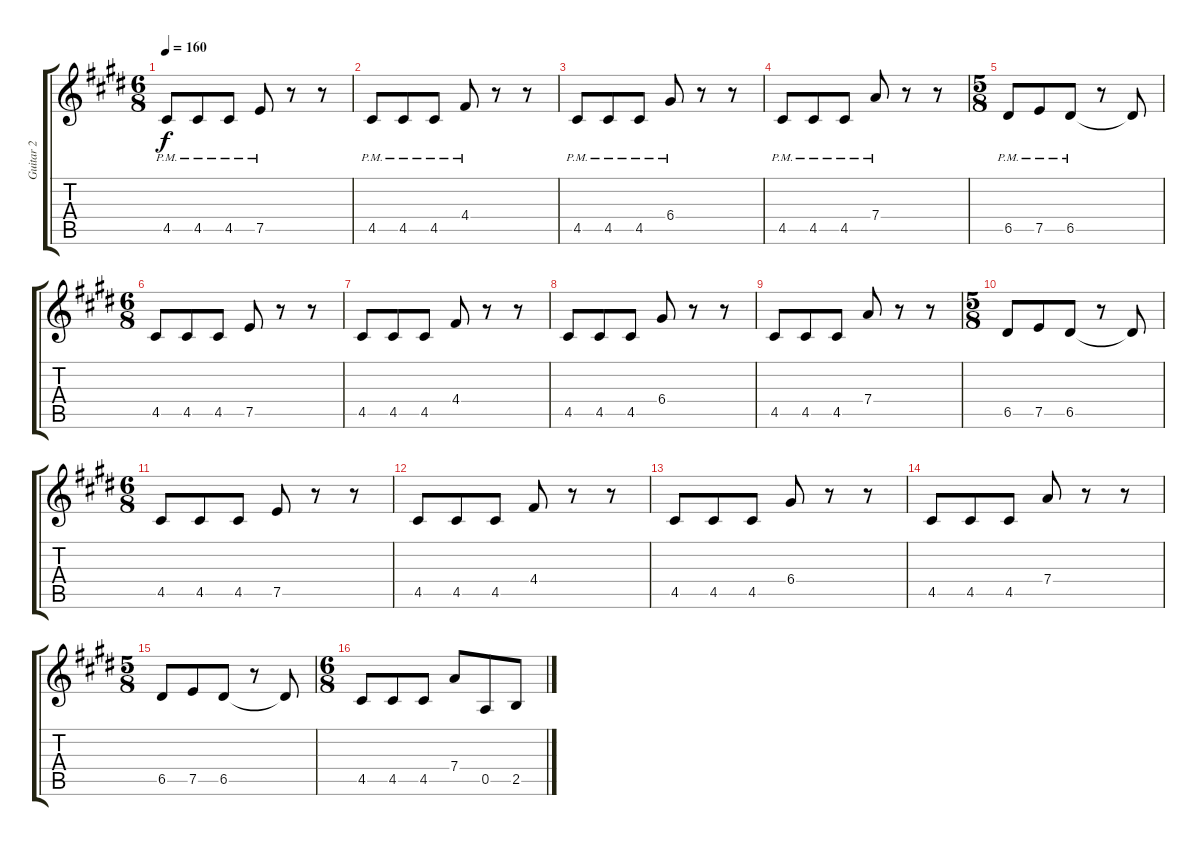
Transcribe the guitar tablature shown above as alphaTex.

\track ("Guitar 2" "Guitar 2") {instrument overdrivenguitar}
\staff {score tabs}
\tuning (E4 B3 G3 D3 A2 E2) {hide}
\ts (6 8)
\tempo 160
\clef g2
\ks c#minor
4.5{pm}.8{dy f volume 16 instrument overdrivenguitar} 4.5{pm}.8 4.5{pm}.8 7.5{pm}.8 r.8 r.8 |
4.5{pm}.8{volume 16 instrument overdrivenguitar} 4.5{pm}.8 4.5{pm}.8 4.4{pm}.8 r.8 r.8 |
4.5{pm}.8{volume 16 instrument overdrivenguitar} 4.5{pm}.8 4.5{pm}.8 6.4{pm}.8 r.8 r.8 |
4.5{pm}.8{volume 16 instrument overdrivenguitar} 4.5{pm}.8 4.5{pm}.8 7.4{pm}.8 r.8 r.8 |
\ts (5 8)
6.5{pm}.8 7.5{pm}.8 6.5{pm}.8 r.8 6.5{t}.8 |
\ts (6 8)
4.5.8{volume 16 instrument overdrivenguitar} 4.5.8 4.5.8 7.5.8 r.8 r.8 |
4.5.8{volume 16 instrument overdrivenguitar} 4.5.8 4.5.8 4.4.8 r.8 r.8 |
4.5.8{volume 16 instrument overdrivenguitar} 4.5.8 4.5.8 6.4.8 r.8 r.8 |
4.5.8{volume 16 instrument overdrivenguitar} 4.5.8 4.5.8 7.4.8 r.8 r.8 |
\ts (5 8)
6.5.8 7.5.8 6.5.8 r.8 6.5{t}.8 |
\ts (6 8)
4.5.8{volume 16 instrument overdrivenguitar} 4.5.8 4.5.8 7.5.8 r.8 r.8 |
4.5.8{volume 16 instrument overdrivenguitar} 4.5.8 4.5.8 4.4.8 r.8 r.8 |
4.5.8{volume 16 instrument overdrivenguitar} 4.5.8 4.5.8 6.4.8 r.8 r.8 |
4.5.8{volume 16 instrument overdrivenguitar} 4.5.8 4.5.8 7.4.8 r.8 r.8 |
\ts (5 8)
6.5.8 7.5.8 6.5.8 r.8 6.5{t}.8 |
\ts (6 8)
4.5.8{volume 16 instrument overdrivenguitar} 4.5.8 4.5.8 7.4.8 0.5.8 2.5.8
